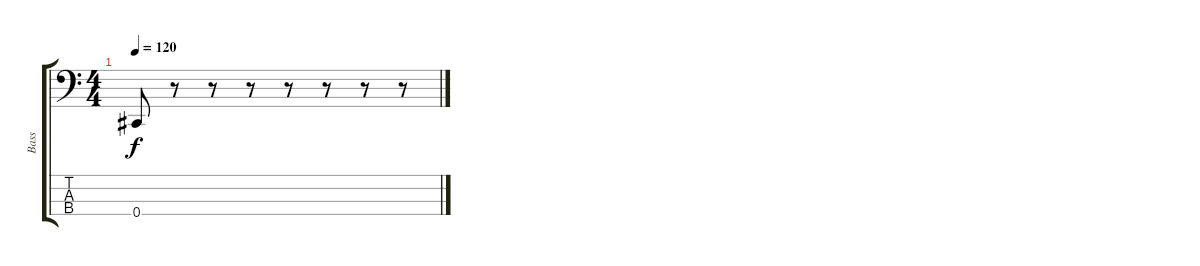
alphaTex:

\track ("Bass" "Bass") {instrument electricbasspick}
\staff {score tabs}
\tuning (Gb2 Db2 Ab1 Db1) {hide}
\ts (4 4)
\tempo 120
\clef f4
\ks c
0.4.8{dy f} r.8 r.8 r.8 r.8 r.8 r.8 r.8
